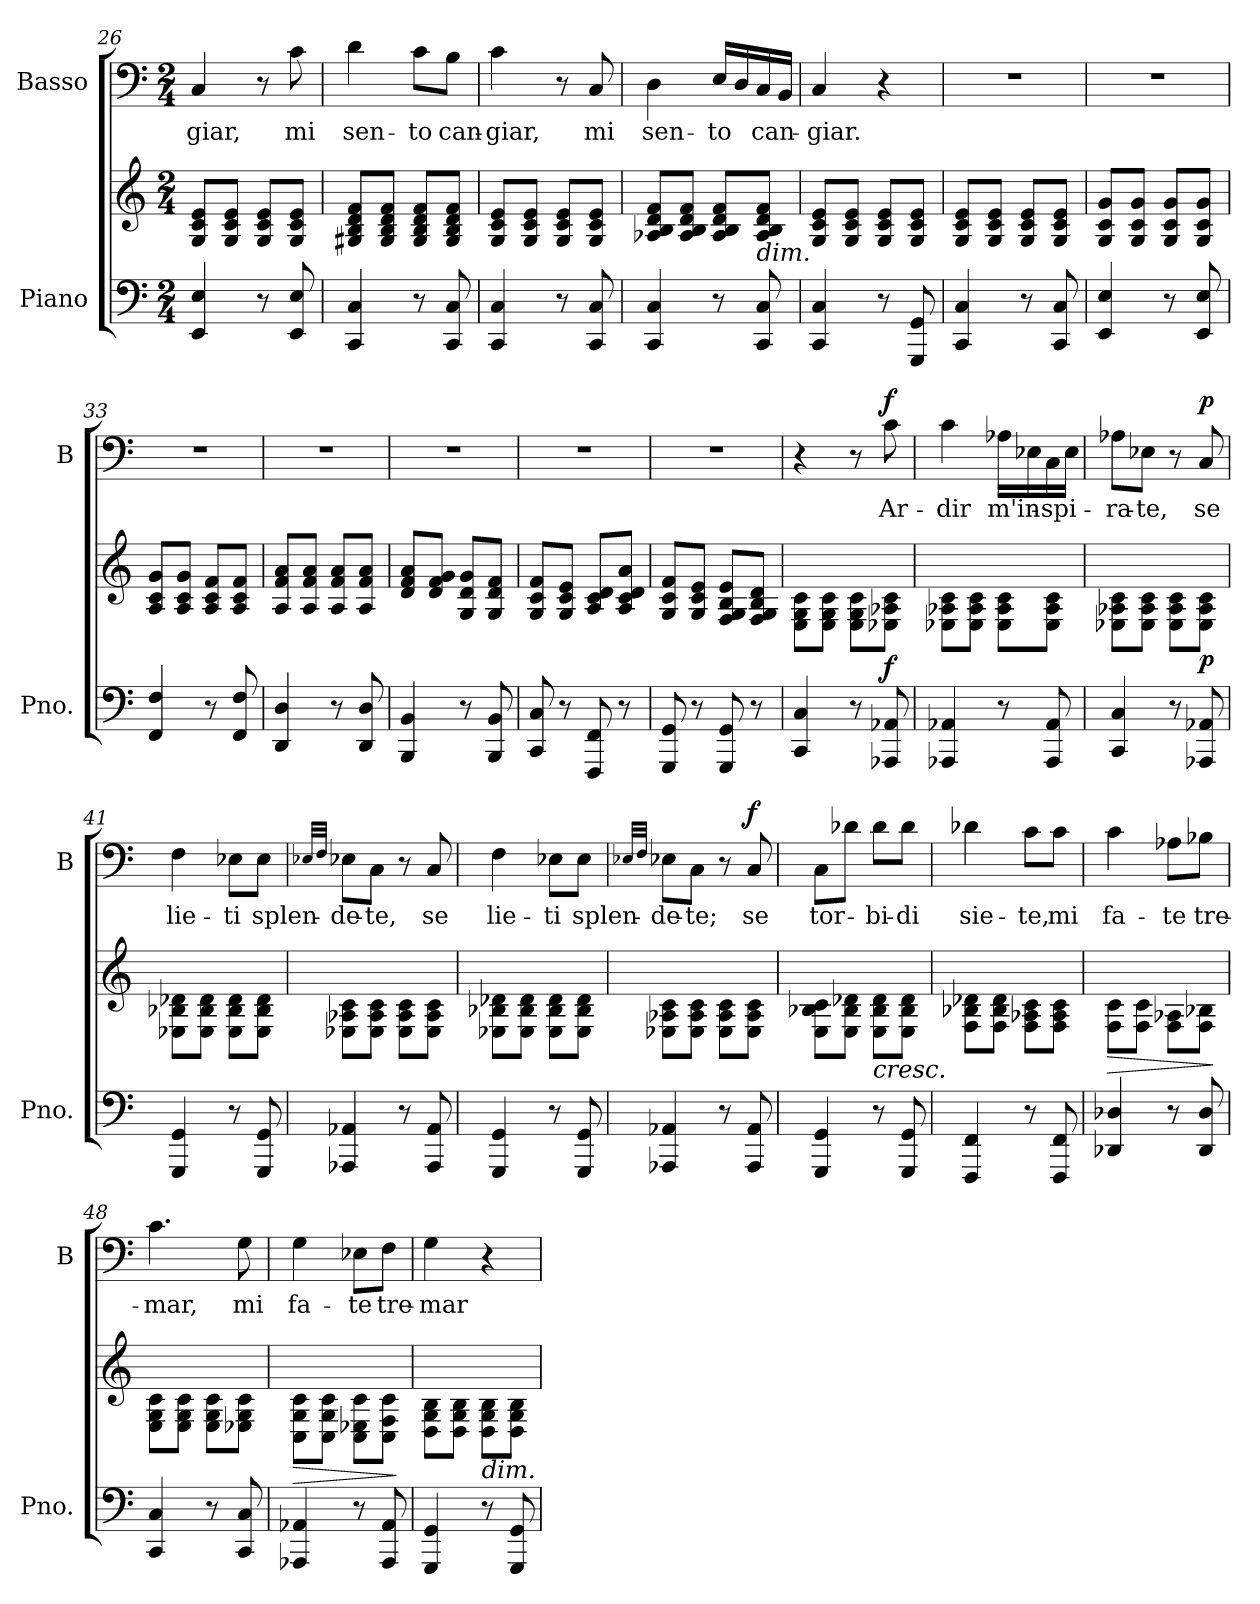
**kern	**kern	**dynam	**kern	**text	**dynam
*part2	*part2	*part2	*part1	*part1	*part1
*staff3	*staff2	*staff2/3	*staff1	*staff1	*staff1
*I"Piano	*	*	*I"Basso	*	*
*I'Pno.	*	*	*I'B	*	*
*clefF4	*clefG2	*	*clefF4	*	*
*k[]	*k[]	*	*k[]	*	*
*M2/4	*M2/4	*	*M2/4	*	*
=26	=26	=26	=26	=26	=26
!	!	!	!	!LO:LY:b	!
4EE/ 4E/	8G/ 8c/ 8e/L	.	4C/	-giar,	.
.	8G/ 8c/ 8e/J	.	.	.	.
8r	8G/ 8c/ 8e/L	.	8r	.	.
!	!	!	!	!LO:LY:b	!
8EE/ 8E/	8G/ 8c/ 8e/J	.	8c\	mi	.
=27	=27	=27	=27	=27	=27
!	!	!	!	!LO:LY:b	!
4CC/ 4C/	8G#X/ 8B/ 8d/ 8f/L	.	4d\	sen-	.
.	8G#/ 8B/ 8d/ 8f/J	.	.	.	.
!	!	!	!	!LO:LY:b	!
8r	8G#/ 8B/ 8d/ 8f/L	.	8c\L	-to	.
!	!	!	!	!LO:LY:b	!
8CC/ 8C/	8G#/ 8B/ 8d/ 8f/J	.	8B\J	can-	.
=28	=28	=28	=28	=28	=28
!	!	!	!	!LO:LY:b	!
4CC/ 4C/	8G/ 8c/ 8e/L	.	4c\	-giar,	.
.	8G/ 8c/ 8e/J	.	.	.	.
8r	8G/ 8c/ 8e/L	.	8r	.	.
!	!	!	!	!LO:LY:b	!
8CC/ 8C/	8G/ 8c/ 8e/J	.	8C/	mi	.
=29	=29	=29	=29	=29	=29
!	!	!	!	!LO:LY:b	!
4CC/ 4C/	8A-X/ 8B/ 8d/ 8f/L	.	4D\	sen-	.
.	8A-/ 8B/ 8d/ 8f/J	.	.	.	.
!	!	!	!	!LO:LY:b	!
8r	8A-/ 8B/ 8d/ 8f/L	.	16E/LL	-to	.
.	.	.	16D/	.	.
!	!LO:TX:b:i:t=dim.	!	!	!	!
!	!	!	!	!LO:LY:b	!
8CC/ 8C/	8A-/ 8B/ 8d/ 8f/J	.	16C/	can-	.
.	.	.	16BB/JJ	.	.
=30	=30	=30	=30	=30	=30
!	!	!	!	!LO:LY:b	!
4CC/ 4C/	8G/ 8c/ 8e/L	.	4C/	-giar.	.
.	8G/ 8c/ 8e/J	.	.	.	.
8r	8G/ 8c/ 8e/L	.	4r	.	.
8GGG/ 8GG/	8G/ 8c/ 8e/J	.	.	.	.
!!LO:LB:g=z
=31	=31	=31	=31	=31	=31
4CC/ 4C/	8G/ 8c/ 8e/L	.	2r	.	.
.	8G/ 8c/ 8e/J	.	.	.	.
8r	8G/ 8c/ 8e/L	.	.	.	.
8CC/ 8C/	8G/ 8c/ 8e/J	.	.	.	.
=32	=32	=32	=32	=32	=32
4EE/ 4E/	8G/ 8c/ 8g/L	.	2r	.	.
.	8G/ 8c/ 8g/J	.	.	.	.
8r	8G/ 8c/ 8g/L	.	.	.	.
8EE/ 8E/	8G/ 8c/ 8g/J	.	.	.	.
=33	=33	=33	=33	=33	=33
4FF/ 4F/	8A/ 8c/ 8g/L	.	2r	.	.
.	8A/ 8c/ 8g/J	.	.	.	.
8r	8A/ 8c/ 8f/L	.	.	.	.
8FF/ 8F/	8A/ 8c/ 8f/J	.	.	.	.
=34	=34	=34	=34	=34	=34
4DD/ 4D/	8A/ 8f/ 8a/L	.	2r	.	.
.	8A/ 8f/ 8a/J	.	.	.	.
8r	8A/ 8f/ 8a/L	.	.	.	.
8DD/ 8D/	8A/ 8f/ 8a/J	.	.	.	.
=35	=35	=35	=35	=35	=35
4BBB/ 4BB/	8d/ 8f/ 8a/L	.	2r	.	.
.	8d/ 8f/ 8g/J	.	.	.	.
8r	8G/ 8d/ 8g/L	.	.	.	.
8BBB/ 8BB/	8G/ 8d/ 8f/J	.	.	.	.
=36	=36	=36	=36	=36	=36
8CC/ 8C/	8G/ 8c/ 8f/L	.	2r	.	.
8r	8G/ 8c/ 8e/J	.	.	.	.
8FFF/ 8FF/	8A/ 8c/ 8d/L	.	.	.	.
8r	8A/ 8c/ 8d/ 8a/J	.	.	.	.
=37	=37	=37	=37	=37	=37
8GGG/ 8GG/	8G/ 8c/ 8f/L	.	2r	.	.
8r	8G/ 8c/ 8e/J	.	.	.	.
8GGG/ 8GG/	8F/ 8G/ 8B/ 8e/L	.	.	.	.
8r	8F/ 8G/ 8B/ 8d/J	.	.	.	.
!!LO:LB:g=z
=38	=38	=38	=38	=38	=38
4CC/ 4C/	8E\ 8G\ 8c\L	.	4r	.	.
.	8E\ 8G\ 8c\J	.	.	.	.
8r	8E\ 8G\ 8c\L	.	8r	.	.
!	!	!LO:DY:b	!	!LO:LY:b	!LO:DY:a
8AAA-X/ 8AA-X/	8E-X\ 8A-X\ 8c\J	f	8c\	Ar-	f
=39	=39	=39	=39	=39	=39
!	!	!	!	!LO:LY:b	!
4AAA-X/ 4AA-X/	8E-X\ 8A-X\ 8c\L	.	4c\	-dir	.
.	8E-\ 8A-\ 8c\J	.	.	.	.
!	!	!	!	!LO:LY:b	!
8r	8E-\ 8A-\ 8c\L	.	16A-X\LL	m'in-	.
.	.	.	16E-X\	.	.
!	!	!	!	!LO:LY:b	!
8AAA-/ 8AA-/	8E-\ 8A-\ 8c\J	.	16C\	-spi-	.
.	.	.	16E-\JJ	.	.
=40	=40	=40	=40	=40	=40
!	!	!	!	!LO:LY:b	!
4CC/ 4C/	8E-X\ 8A-X\ 8c\L	.	8A-X\L	-ra-	.
!	!	!	!	!LO:LY:b	!
.	8E-\ 8A-\ 8c\J	.	8E-X\J	-te,	.
8r	8E-\ 8A-\ 8c\L	.	8r	.	.
!	!	!LO:DY:b	!	!LO:LY:b	!LO:DY:a
8AAA-X/ 8AA-X/	8E-\ 8A-\ 8c\J	p	8C/	se	p
=41	=41	=41	=41	=41	=41
!	!	!	!	!LO:LY:b	!
4GGG/ 4GG/	8E-X\ 8B-X\ 8d-X\L	.	4F\	lie-	.
.	8E-\ 8B-\ 8d-\J	.	.	.	.
!	!	!	!	!LO:LY:b	!
8r	8E-\ 8B-\ 8d-\L	.	8E-X\L	-ti	.
!	!	!	!	!LO:LY:b	!
8GGG/ 8GG/	8E-\ 8B-\ 8d-\J	.	8E-\J	splen-	.
=42	=42	=42	=42	=42	=42
.	.	.	32qE-X/LLL	.	.
.	.	.	32qF/JJJ	.	.
!	!	!	!	!LO:LY:b	!
4AAA-X/ 4AA-X/	8E-X\ 8A-X\ 8c\L	.	8E-\L	-de-	.
!	!	!	!	!LO:LY:b	!
.	8E-\ 8A-\ 8c\J	.	8C\J	-te,	.
8r	8E-\ 8A-\ 8c\L	.	8r	.	.
!	!	!	!	!LO:LY:b	!
8AAA-/ 8AA-/	8E-\ 8A-\ 8c\J	.	8C/	se	.
=43	=43	=43	=43	=43	=43
!	!	!	!	!LO:LY:b	!
4GGG/ 4GG/	8E-X\ 8B-X\ 8d-X\L	.	4F\	lie-	.
.	8E-\ 8B-\ 8d-\J	.	.	.	.
!	!	!	!	!LO:LY:b	!
8r	8E-\ 8B-\ 8d-\L	.	8E-X\L	-ti	.
!	!	!	!	!LO:LY:b	!
8GGG/ 8GG/	8E-\ 8B-\ 8d-\J	.	8E-\J	splen-	.
!!LO:LB:g=z
=44	=44	=44	=44	=44	=44
.	.	.	32qE-X/LLL	.	.
.	.	.	32qF/JJJ	.	.
!	!	!	!	!LO:LY:b	!
4AAA-X/ 4AA-X/	8E-X\ 8A-X\ 8c\L	.	8E-\L	-de-	.
!	!	!	!	!LO:LY:b	!
.	8E-\ 8A-\ 8c\J	.	8C\J	-te;	.
8r	8E-\ 8A-\ 8c\L	.	8r	.	.
!	!	!	!	!LO:LY:b	!LO:DY:a
8AAA-/ 8AA-/	8E-\ 8A-\ 8c\J	.	8C/	se	f
=45	=45	=45	=45	=45	=45
!	!	!	!	!LO:LY:b	!
4GGG/ 4GG/	8E\ 8B-X\ 8c\L	.	8C\L	tor-	.
.	8E\ 8B-\ 8d-X\J	.	8d-X\J	.	.
!	!LO:TX:b:i:t=cresc.	!	!	!	!
!	!	!	!	!LO:LY:b	!
8r	8E\ 8B-\ 8d-\L	.	8d-\L	-bi-	.
!	!	!	!	!LO:LY:b	!
8GGG/ 8GG/	8E\ 8B-\ 8d-\J	.	8d-\J	-di	.
=46	=46	=46	=46	=46	=46
!	!	!	!	!LO:LY:b	!
4FFF/ 4FF/	8F\ 8B-X\ 8d-X\L	.	4d-X\	sie-	.
.	8F\ 8B-\ 8d-\J	.	.	.	.
!	!	!	!	!LO:LY:b	!
8r	8F\ 8A-X\ 8c\L	.	8c\L	-te,	.
!	!	!	!	!LO:LY:b	!
8FFF/ 8FF/	8F\ 8A-\ 8c\J	.	8c\J	mi	.
=47	=47	=47	=47	=47	=47
!	!	!LO:HP:b	!	!LO:LY:b	!
4DD-X/ 4D-X/	8F\ 8c\L	>	4c\	fa-	.
.	8F\ 8c\J	.	.	.	.
!	!	!	!	!LO:LY:b	!
8r	8F\ 8A-X\L	.	8A-X\L	-te	.
!	!	!	!	!LO:LY:b	!
8DD-/ 8D-/	8F\ 8B-X\J	.	8B-X\J	tre-	.
.	.	]	.	.	.
=48	=48	=48	=48	=48	=48
!	!	!	!	!LO:LY:b	!
4CC/ 4C/	8E\ 8G\ 8c\L	.	4.c\	-mar,	.
.	8E\ 8G\ 8c\J	.	.	.	.
8r	8E\ 8G\ 8c\L	.	.	.	.
!	!	!	!	!LO:LY:b	!
8CC/ 8C/	8E-X\ 8G\ 8c\J	.	8G\	mi	.
=49	=49	=49	=49	=49	=49
!	!	!LO:HP:b	!	!LO:LY:b	!
4AAA-X/ 4AA-X/	8C\ 8G\ 8c\L	>	4G\	fa-	.
.	8C\ 8G\ 8c\J	.	.	.	.
!	!	!	!	!LO:LY:b	!
8r	8C\ 8E-X\ 8c\L	.	8E-X\L	-te	.
!	!	!	!	!LO:LY:b	!
8AAA-/ 8AA-/	8C\ 8F\ 8c\J	.	8F\J	tre-	.
.	.	]	.	.	.
!!LO:PB:g=z
=50	=50	=50	=50	=50	=50
!	!	!	!	!LO:LY:b	!
4GGG/ 4GG/	8D\ 8G\ 8B\L	.	4G\	-mar	.
.	8D\ 8G\ 8B\J	.	.	.	.
!	!LO:TX:b:i:t=dim.	!	!	!	!
8r	8D\ 8G\ 8B\L	.	4r	.	.
8GGG/ 8GG/	8D\ 8G\ 8B\J	.	.	.	.
=	=	=	=	=	=
*-	*-	*-	*-	*-	*-
